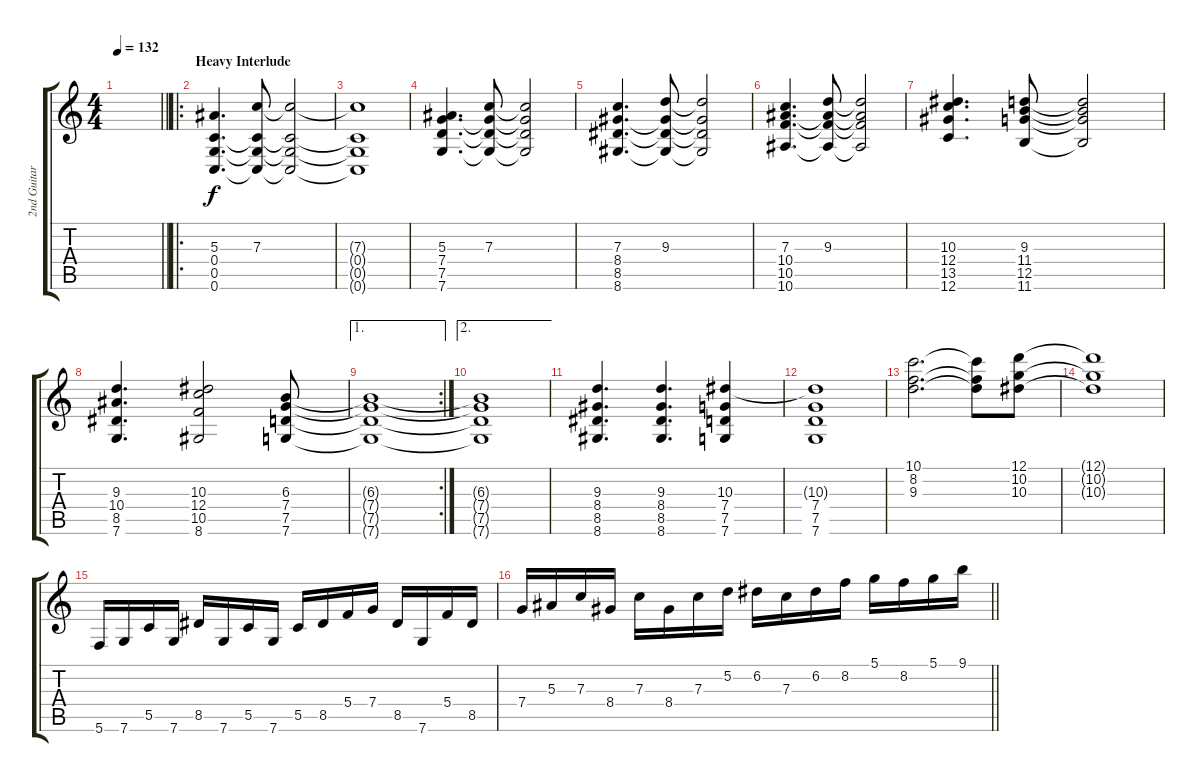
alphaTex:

\track ("2nd Guitar" "2nd Guitar") {instrument distortionguitar}
\staff {score tabs}
\tuning (D4 A3 F3 C3 G2 C2) {hide}
\ts (4 4)
\tempo 132
\clef g2
\barLineRight lightlight
\ks c
|
\ro
\section ("" "Heavy Interlude")
(5.3 0.4 0.5 0.6).4{d dy f} (7.3 0.4{t} 0.5{t} 0.6{t}).8 (7.3{t} 0.4{t} 0.5{t} 0.6{t}).2 |
(7.3{t} 0.4{t} 0.5{t} 0.6{t}).1 |
(5.3 7.4 7.5 7.6).4{d} (7.3 7.4{t} 7.5{t} 7.6{t}).8 (7.3{t} 7.4{t} 7.5{t} 7.6{t}).2 |
(7.3 8.4 8.5 8.6).4{d} (9.3 8.4{t} 8.5{t} 8.6{t}).8 (9.3{t} 8.4{t} 8.5{t} 8.6{t}).2 |
(7.3 10.4 10.5 10.6).4{d} (9.3 10.4{t} 10.5{t} 10.6{t}).8 (9.3{t} 10.4{t} 10.5{t} 10.6{t}).2 |
(10.3 12.4 13.5 12.6).4{d} (9.3 11.4 12.5 11.6).8 (9.3{t} 11.4{t} 12.5{t} 11.6{t}).2 |
(9.3 10.4 8.5 7.6).4{d} (10.3 12.4 10.5 8.6).2 (6.3 7.4 7.5 7.6).8 |
\ae 1
\rc 2
(6.3{t} 7.4{t} 7.5{t} 7.6{t}).1 |
\ae 2
(6.3{t} 7.4{t} 7.5{t} 7.6{t}).1 |
(9.3 8.4 8.5 8.6).4{d} (9.3 8.4 8.5 8.6).4{d} (10.3 7.4 7.5 7.6).4 |
(10.3{t} 7.4 7.5 7.6).1 |
(10.1 8.2 9.3).2{d} (10.1{t} 8.2{t} 9.3{t}).8 (12.1 10.2 10.3).8 |
(12.1{t} 10.2{t} 10.3{t}).1 |
5.6.16 7.6.16 5.5.16 7.6.16 8.5.16 7.6.16 5.5.16 7.6.16 5.5.16 8.5.16 5.4.16 7.4.16 8.5.16 7.6.16 5.4.16 8.5.16 |
\barLineRight lightlight
7.4.16 5.3.16 7.3.16 8.4.16 7.3.16 8.4.16 7.3.16 5.2.16 6.2.16 7.3.16 6.2.16 8.2.16 5.1.16 8.2.16 5.1.16 9.1.16
